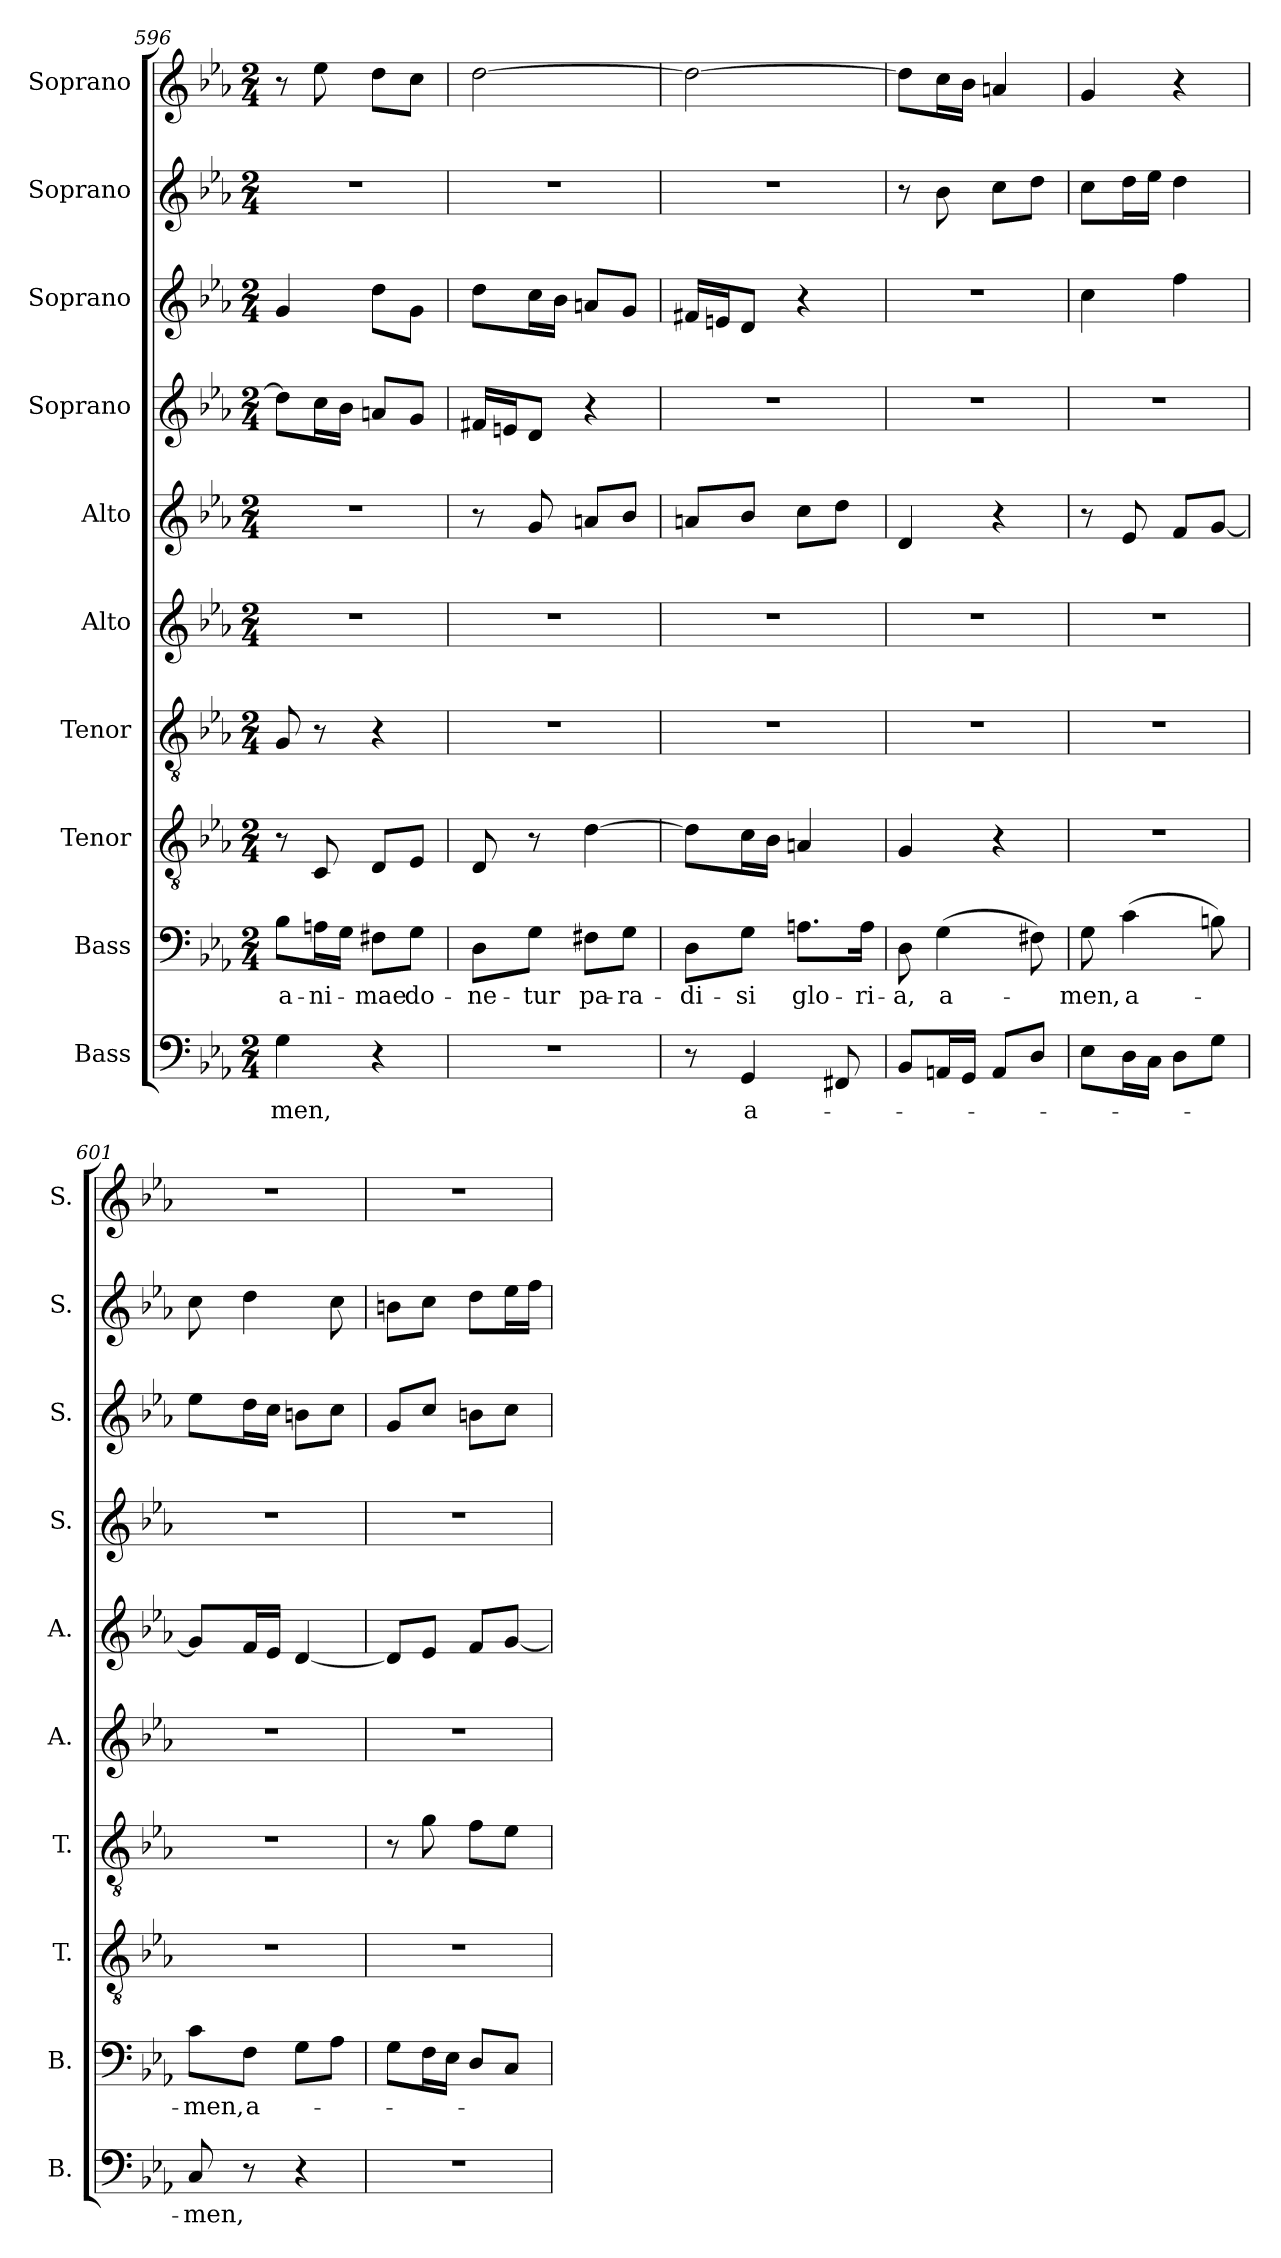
**kern	**text	**kern	**text	**kern	**kern	**kern	**kern	**kern	**kern	**kern	**kern
*part10	*part10	*part9	*part9	*part8	*part7	*part6	*part5	*part4	*part3	*part2	*part1
*staff10	*staff10	*staff9	*staff9	*staff8	*staff7	*staff6	*staff5	*staff4	*staff3	*staff2	*staff1
*I"Bass	*	*I"Bass	*	*I"Tenor	*I"Tenor	*I"Alto	*I"Alto	*I"Soprano	*I"Soprano	*I"Soprano	*I"Soprano
*I'B.	*	*I'B.	*	*I'T.	*I'T.	*I'A.	*I'A.	*I'S.	*I'S.	*I'S.	*I'S.
*clefF4	*	*clefF4	*	*clefGv2	*clefGv2	*clefG2	*clefG2	*clefG2	*clefG2	*clefG2	*clefG2
*k[b-e-a-]	*	*k[b-e-a-]	*	*k[b-e-a-]	*k[b-e-a-]	*k[b-e-a-]	*k[b-e-a-]	*k[b-e-a-]	*k[b-e-a-]	*k[b-e-a-]	*k[b-e-a-]
*M2/4	*	*M2/4	*	*M2/4	*M2/4	*M2/4	*M2/4	*M2/4	*M2/4	*M2/4	*M2/4
=596	=596	=596	=596	=596	=596	=596	=596	=596	=596	=596	=596
4G\	-men,	8B-\L	a-	8r	8G/	2r	2r	8dd\L]	4g/	2r	8r
.	.	16An\L	-ni-	8C/	8r	.	.	16cc\L	.	.	8ee-\
.	.	16G\JJ	.	.	.	.	.	16b-\JJ	.	.	.
4r	.	8F#X\L	-mae	8D/L	4r	.	.	8an/L	8dd\L	.	8dd\L
.	.	8G\J	do-	8E-/J	.	.	.	8g/J	8g\J	.	8cc\J
=597	=597	=597	=597	=597	=597	=597	=597	=597	=597	=597	=597
2r	.	8D\L	-ne-	8D/	2r	2r	8r	16f#X/LL	8dd\L	2r	[2dd\
.	.	.	.	.	.	.	.	16en/J	.	.	.
.	.	8G\J	-tur	8r	.	.	8g/	8d/J	16cc\L	.	.
.	.	.	.	.	.	.	.	.	16b-\JJ	.	.
.	.	8F#X\L	pa-	[4d\	.	.	8an/L	4r	8an/L	.	.
.	.	8G\J	-ra-	.	.	.	8b-/J	.	8g/J	.	.
!!LO:PB:g=z
=598	=598	=598	=598	=598	=598	=598	=598	=598	=598	=598	=598
8r	.	8D\L	-di-	8d\L]	2r	2r	8an/L	2r	16f#X/LL	2r	2dd\_
.	.	.	.	.	.	.	.	.	16en/J	.	.
4GG/	a-	8G\J	-si	16c\L	.	.	8b-/J	.	8d/J	.	.
.	.	.	.	16B-\JJ	.	.	.	.	.	.	.
.	.	8.An\L	glo-	4An/	.	.	8cc\L	.	4r	.	.
8FF#X/	.	.	.	.	.	.	8dd\J	.	.	.	.
.	.	16A\Jk	-ri-	.	.	.	.	.	.	.	.
=599	=599	=599	=599	=599	=599	=599	=599	=599	=599	=599	=599
8BB-/L	.	8D\	-a,	4G/	2r	2r	4d/	2r	2r	8r	8dd\L]
16AAn/L	.	(4G\	a-	.	.	.	.	.	.	8b-\	16cc\L
16GG/JJ	.	.	.	.	.	.	.	.	.	.	16b-\JJ
8AA/L	.	.	.	4r	.	.	4r	.	.	8cc\L	4an/
8D/J	.	8F#X\)	.	.	.	.	.	.	.	8dd\J	.
=600	=600	=600	=600	=600	=600	=600	=600	=600	=600	=600	=600
8E-\L	.	8G\	-men,	2r	2r	2r	8r	2r	4cc\	8cc\L	4g/
16D\L	.	(4c\	a-	.	.	.	8e-/	.	.	16dd\L	.
16C\JJ	.	.	.	.	.	.	.	.	.	16ee-\JJ	.
8D\L	.	.	.	.	.	.	8f/L	.	4ff\	4dd\	4r
8G\J	.	8Bn\)	.	.	.	.	[8g/J	.	.	.	.
=601	=601	=601	=601	=601	=601	=601	=601	=601	=601	=601	=601
8C/	-men,	8c\L	-men,	2r	2r	2r	8g/L]	2r	8ee-\L	8cc\	2r
8r	.	8F\J	a-	.	.	.	16f/L	.	16dd\L	4dd\	.
.	.	.	.	.	.	.	16e-/JJ	.	16cc\JJ	.	.
4r	.	8G\L	.	.	.	.	[4d/	.	8bn\L	.	.
.	.	8A-\J	.	.	.	.	.	.	8cc\J	8cc\	.
=602	=602	=602	=602	=602	=602	=602	=602	=602	=602	=602	=602
2r	.	8G\L	.	2r	8r	2r	8d/L]	2r	8g/L	8bn\L	2r
.	.	16F\L	.	.	8g\	.	8e-/J	.	8cc/J	8cc\J	.
.	.	16E-\JJ	.	.	.	.	.	.	.	.	.
.	.	8D/L	.	.	8f\L	.	8f/L	.	8bn\L	8dd\L	.
.	.	8C/J	.	.	8e-\J	.	[8g/J	.	8cc\J	16ee-\L	.
.	.	.	.	.	.	.	.	.	.	16ff\JJ	.
=	=	=	=	=	=	=	=	=	=	=	=
*-	*-	*-	*-	*-	*-	*-	*-	*-	*-	*-	*-
